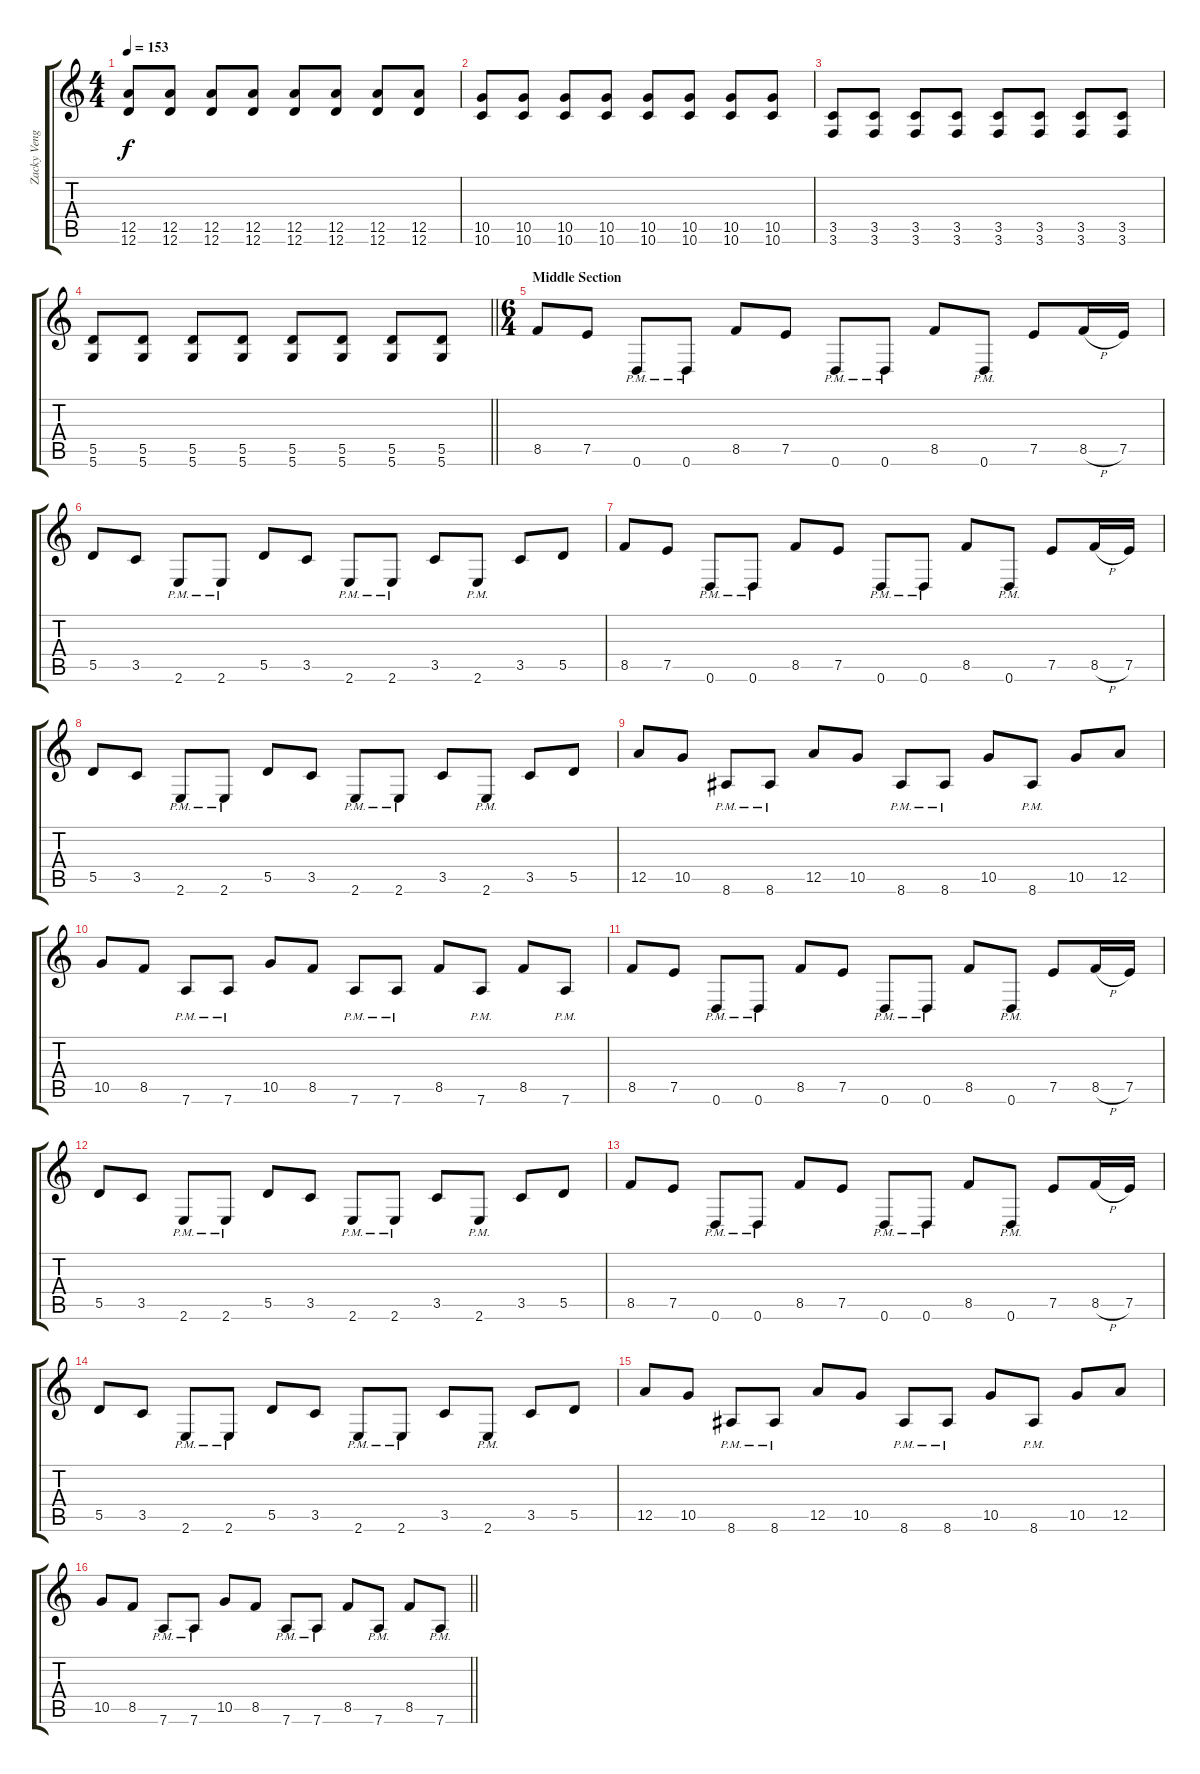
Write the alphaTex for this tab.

\track ("Zacky Vengeance" "Zacky Veng") {instrument distortionguitar}
\staff {score tabs}
\tuning (E4 B3 G3 D3 A2 D2) {hide}
\ts (4 4)
\tempo 153
\clef g2
\ks c
(12.5 12.6).8{dy f} (12.5 12.6).8 (12.5 12.6).8 (12.5 12.6).8 (12.5 12.6).8 (12.5 12.6).8 (12.5 12.6).8 (12.5 12.6).8 |
(10.5 10.6).8 (10.5 10.6).8 (10.5 10.6).8 (10.5 10.6).8 (10.5 10.6).8 (10.5 10.6).8 (10.5 10.6).8 (10.5 10.6).8 |
(3.5 3.6).8 (3.5 3.6).8 (3.5 3.6).8 (3.5 3.6).8 (3.5 3.6).8 (3.5 3.6).8 (3.5 3.6).8 (3.5 3.6).8 |
\barLineRight lightlight
(5.5 5.6).8 (5.5 5.6).8 (5.5 5.6).8 (5.5 5.6).8 (5.5 5.6).8 (5.5 5.6).8 (5.5 5.6).8 (5.5 5.6).8 |
\ts (6 4)
\section ("" "Middle Section")
8.5.8 7.5.8 0.6{pm}.8 0.6{pm}.8 8.5.8 7.5.8 0.6{pm}.8 0.6{pm}.8 8.5.8 0.6{pm}.8 7.5.8 8.5{h}.16 7.5.16 |
5.5.8 3.5.8 2.6{pm}.8 2.6{pm}.8 5.5.8 3.5.8 2.6{pm}.8 2.6{pm}.8 3.5.8 2.6{pm}.8 3.5.8 5.5.8 |
8.5.8 7.5.8 0.6{pm}.8 0.6{pm}.8 8.5.8 7.5.8 0.6{pm}.8 0.6{pm}.8 8.5.8 0.6{pm}.8 7.5.8 8.5{h}.16 7.5.16 |
5.5.8 3.5.8 2.6{pm}.8 2.6{pm}.8 5.5.8 3.5.8 2.6{pm}.8 2.6{pm}.8 3.5.8 2.6{pm}.8 3.5.8 5.5.8 |
12.5.8 10.5.8 8.6{pm}.8 8.6{pm}.8 12.5.8 10.5.8 8.6{pm}.8 8.6{pm}.8 10.5.8 8.6{pm}.8 10.5.8 12.5.8 |
10.5.8 8.5.8 7.6{pm}.8 7.6{pm}.8 10.5.8 8.5.8 7.6{pm}.8 7.6{pm}.8 8.5.8 7.6{pm}.8 8.5.8 7.6{pm}.8 |
8.5.8 7.5.8 0.6{pm}.8 0.6{pm}.8 8.5.8 7.5.8 0.6{pm}.8 0.6{pm}.8 8.5.8 0.6{pm}.8 7.5.8 8.5{h}.16 7.5.16 |
5.5.8 3.5.8 2.6{pm}.8 2.6{pm}.8 5.5.8 3.5.8 2.6{pm}.8 2.6{pm}.8 3.5.8 2.6{pm}.8 3.5.8 5.5.8 |
8.5.8 7.5.8 0.6{pm}.8 0.6{pm}.8 8.5.8 7.5.8 0.6{pm}.8 0.6{pm}.8 8.5.8 0.6{pm}.8 7.5.8 8.5{h}.16 7.5.16 |
5.5.8 3.5.8 2.6{pm}.8 2.6{pm}.8 5.5.8 3.5.8 2.6{pm}.8 2.6{pm}.8 3.5.8 2.6{pm}.8 3.5.8 5.5.8 |
12.5.8 10.5.8 8.6{pm}.8 8.6{pm}.8 12.5.8 10.5.8 8.6{pm}.8 8.6{pm}.8 10.5.8 8.6{pm}.8 10.5.8 12.5.8 |
\barLineRight lightlight
10.5.8 8.5.8 7.6{pm}.8 7.6{pm}.8 10.5.8 8.5.8 7.6{pm}.8 7.6{pm}.8 8.5.8 7.6{pm}.8 8.5.8 7.6{pm}.8
